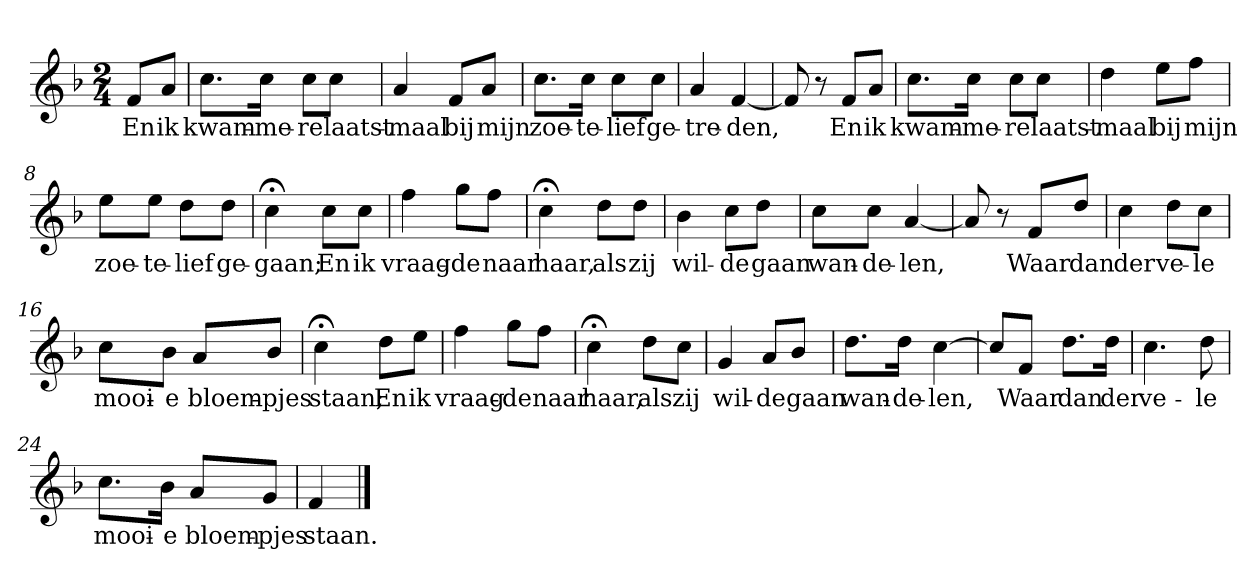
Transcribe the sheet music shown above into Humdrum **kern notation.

**kern	**text
*part1	*part1
*staff1	*staff1
*clefG2	*
*k[b-]	*
*F:	*
*M2/4	*
*MM120	*
=	=
8f/L	En
8a/J	ik
=1	=1
8.cc\L	kwam-
16cc\Jk	-me-
8cc\L	-re
8cc\J	laatst-
=2	=2
4a	-maal
8f/L	bij
8a/J	mijn
=3	=3
8.cc\L	zoe-
16cc\Jk	-te-
8cc\L	-lief
8cc\J	ge-
=4	=4
4a	-tre-
[4f	-den,
=5	=5
8f]	.
8r	.
8f/L	En
8a/J	ik
=6	=6
8.cc\L	kwam-
16cc\Jk	-me-
8cc\L	-re
8cc\J	laatst-
=7	=7
4dd	-maal
8ee\L	bij
8ff\J	mijn
=8	=8
8ee\L	zoe-
8ee\J	-te-
8dd\L	-lief
8dd\J	ge-
=9	=9
4cc;<	-gaan;
8cc\L	En
8cc\J	ik
=10	=10
4ff	vraag-
8gg\L	-de
8ff\J	naar
=11	=11
4cc;<	haar,
8dd\L	als
8dd\J	zij
=12	=12
4b-	wil-
8cc\L	-de
8dd\J	gaan
=13	=13
8cc\L	wan-
8cc\J	-de-
[4a	-len,
=14	=14
8a]	.
8r	.
8f/L	Waar
8dd/J	dan
=15	=15
4cc	der
8dd\L	ve-
8cc\J	-le
=16	=16
8cc\L	mooi-
8b-\J	-e
8a/L	bloem-
8b-/J	-pjes
=17	=17
4cc;<	staan;
8dd\L	En
8ee\J	ik
=18	=18
4ff	vraag-
8gg\L	-de
8ff\J	naar
=19	=19
4cc;<	haar,
8dd\L	als
8cc\J	zij
=20	=20
4g	wil-
8a/L	-de
8b-/J	gaan
=21	=21
8.dd\L	wan-
16dd\Jk	-de-
[4cc	-len,
=22	=22
8cc/L]	.
8f/J	Waar
8.dd\L	dan
16dd\Jk	der
=23	=23
4.cc	ve-
8dd	-le
=24	=24
8.cc\L	mooi-
16b-\Jk	-e
8a/L	bloem-
8g/J	-pjes
=25	=25
4f	staan.
==	==
*-	*-
